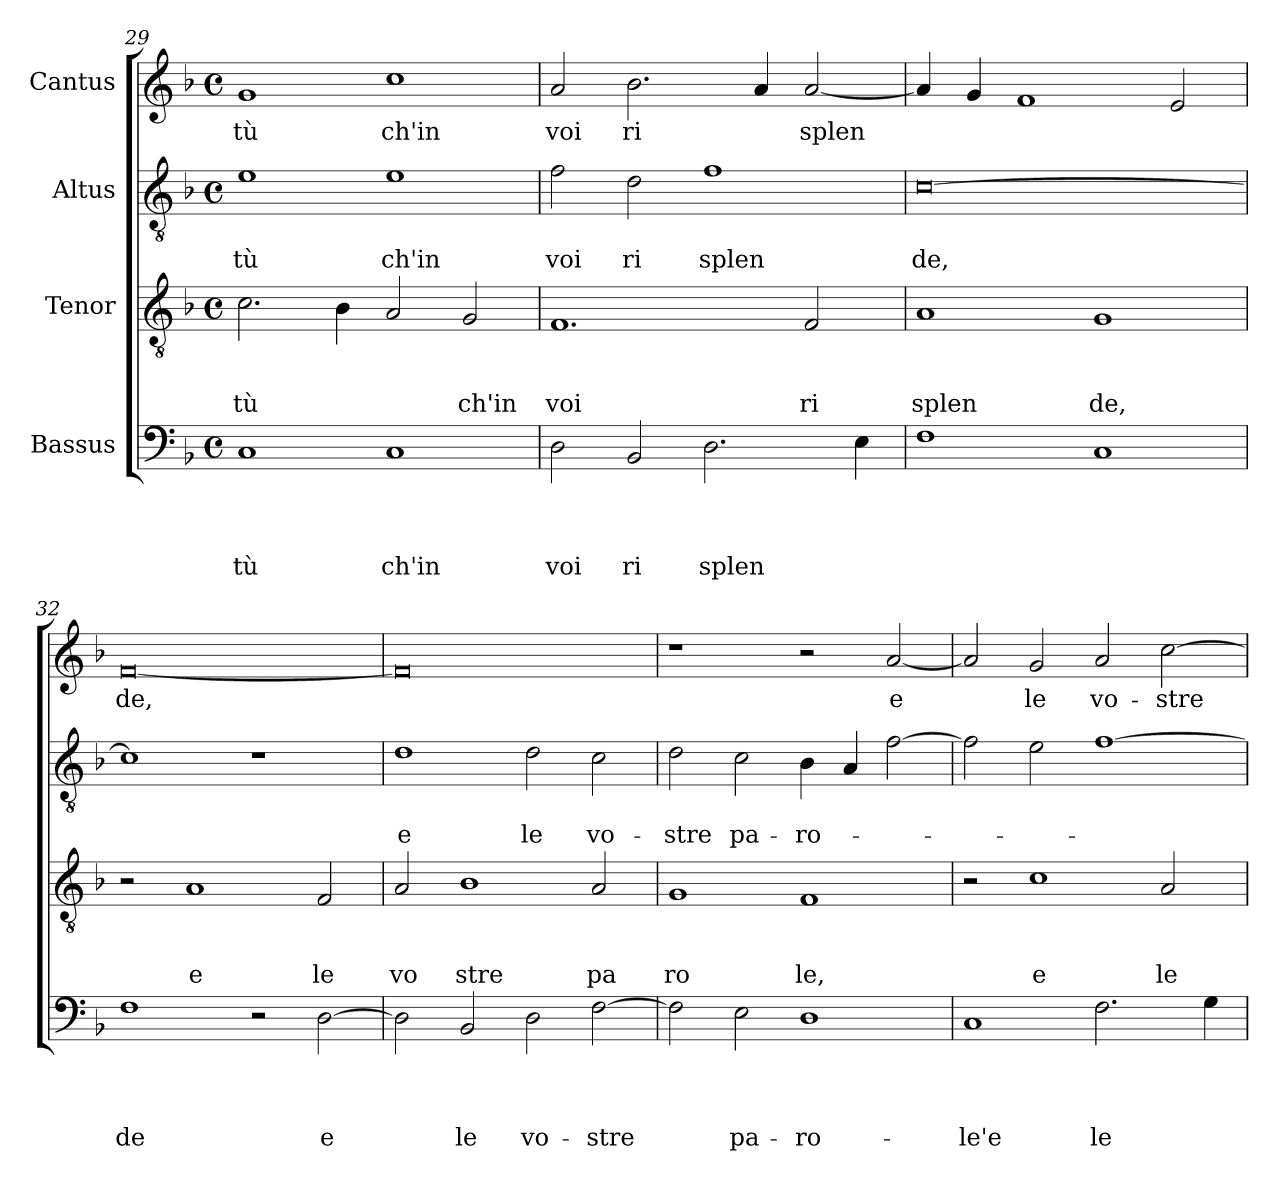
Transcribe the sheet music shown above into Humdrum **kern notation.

**kern	**text	**text	**text	**text	**kern	**text	**text	**text	**kern	**text	**text	**kern	**text
*part4	*part4	*part4	*part4	*part4	*part3	*part3	*part3	*part3	*part2	*part2	*part2	*part1	*part1
*staff4	*staff4	*staff4	*staff4	*staff4	*staff3	*staff3	*staff3	*staff3	*staff2	*staff2	*staff2	*staff1	*staff1
*I"Bassus	*	*	*	*	*I"Tenor	*	*	*	*I"Altus	*	*	*I"Cantus	*
*clefF4	*	*	*	*	*clefGv2	*	*	*	*clefGv2	*	*	*clefG2	*
*k[b-]	*	*	*	*	*k[b-]	*	*	*	*k[b-]	*	*	*k[b-]	*
*F:	*	*	*	*	*F:	*	*	*	*F:	*	*	*F:	*
*M4/4	*	*	*	*	*M4/4	*	*	*	*M4/4	*	*	*M4/4	*
*met(c)	*	*	*	*	*met(c)	*	*	*	*met(c)	*	*	*met(c)	*
=29	=29	=29	=29	=29	=29	=29	=29	=29	=29	=29	=29	=29	=29
!	!	!	!	!LO:LY:b	!	!	!	!LO:LY:b	!	!	!LO:LY:b	!	!LO:LY:b
1C	.	.	.	tù	2.c\	.	.	tù	1e	.	tù	1g	tù
.	.	.	.	.	4B-\	.	.	.	.	.	.	.	.
!	!	!	!	!LO:LY:b	!	!	!	!	!	!	!LO:LY:b	!	!LO:LY:b
1C	.	.	.	ch'in	2A/	.	.	.	1e	.	ch'in	1cc	ch'in
!	!	!	!	!	!	!	!	!LO:LY:b	!	!	!	!	!
.	.	.	.	.	2G/	.	.	ch'in	.	.	.	.	.
=30	=30	=30	=30	=30	=30	=30	=30	=30	=30	=30	=30	=30	=30
!	!	!	!	!LO:LY:b	!	!	!	!LO:LY:b	!	!	!LO:LY:b	!	!LO:LY:b
2D\	.	.	.	voi	1.F	.	.	voi	2f\	.	voi	2a/	voi
!	!	!	!	!LO:LY:b	!	!	!	!	!	!	!LO:LY:b	!	!LO:LY:b
2BB-/	.	.	.	ri	.	.	.	.	2d\	.	ri	2.b-\	ri
!	!	!	!	!LO:LY:b	!	!	!	!	!	!	!LO:LY:b	!	!
2.D\	.	.	.	splen	.	.	.	.	1f	.	splen	.	.
.	.	.	.	.	.	.	.	.	.	.	.	4a/	.
!	!	!	!	!	!	!	!	!LO:LY:b	!	!	!	!	!LO:LY:b
.	.	.	.	.	2F/	.	.	ri	.	.	.	[<2a/	splen
4E\	.	.	.	.	.	.	.	.	.	.	.	.	.
!!LO:LB:g=z
=31	=31	=31	=31	=31	=31	=31	=31	=31	=31	=31	=31	=31	=31
!	!	!	!	!	!	!	!	!LO:LY:b	!	!	!LO:LY:b	!	!
1F	.	.	.	.	1A	.	.	splen	[>0c	.	de,	4a/]	.
.	.	.	.	.	.	.	.	.	.	.	.	4g/	.
.	.	.	.	.	.	.	.	.	.	.	.	1f	.
!	!	!	!	!	!	!	!	!LO:LY:b	!	!	!	!	!
1C	.	.	.	.	1G	.	.	de,	.	.	.	.	.
.	.	.	.	.	.	.	.	.	.	.	.	2e/	.
=32	=32	=32	=32	=32	=32	=32	=32	=32	=32	=32	=32	=32	=32
!	!	!	!	!LO:LY:b	!	!	!	!	!	!	!	!	!LO:LY:b
1F	.	.	.	de	2r	.	.	.	1c]	.	.	[<0f	de,
!	!	!	!	!	!	!	!	!LO:LY:b	!	!	!	!	!
.	.	.	.	.	1A	.	.	e	.	.	.	.	.
2r	.	.	.	.	.	.	.	.	1r	.	.	.	.
!	!	!	!	!LO:LY:b	!	!	!	!LO:LY:b	!	!	!	!	!
[>2D\	.	.	.	e	2F/	.	.	le	.	.	.	.	.
=33	=33	=33	=33	=33	=33	=33	=33	=33	=33	=33	=33	=33	=33
!	!	!	!	!	!	!	!	!LO:LY:b	!	!	!LO:LY:b	!	!
2D\]	.	.	.	.	2A/	.	.	vo	1d	.	e	0f]	.
!	!	!	!	!LO:LY:b	!	!	!	!LO:LY:b	!	!	!	!	!
2BB-/	.	.	.	le	1B-	.	.	stre	.	.	.	.	.
!	!	!	!	!LO:LY:b	!	!	!	!	!	!	!LO:LY:b	!	!
2D\	.	.	.	vo-	.	.	.	.	2d\	.	le	.	.
!	!	!	!	!LO:LY:b	!	!	!	!LO:LY:b	!	!	!LO:LY:b	!	!
[>2F\	.	.	.	-stre	2A/	.	.	pa	2c\	.	vo-	.	.
=34	=34	=34	=34	=34	=34	=34	=34	=34	=34	=34	=34	=34	=34
!	!	!	!	!	!	!	!	!LO:LY:b	!	!	!LO:LY:b	!	!
2F\]	.	.	.	.	1G	.	.	ro	2d\	.	-stre	1r	.
!	!	!	!	!LO:LY:b	!	!	!	!	!	!	!LO:LY:b	!	!
2E\	.	.	.	pa-	.	.	.	.	2c\	.	pa-	.	.
!	!	!	!	!LO:LY:b	!	!	!	!LO:LY:b	!	!	!LO:LY:b	!	!
1D	.	.	.	-ro-	1F	.	.	le,	4B-\	.	-ro-	2r	.
.	.	.	.	.	.	.	.	.	4A/	.	.	.	.
!	!	!	!	!	!	!	!	!	!	!	!	!	!LO:LY:b
.	.	.	.	.	.	.	.	.	[>2f\	.	.	[<2a/	e
=35	=35	=35	=35	=35	=35	=35	=35	=35	=35	=35	=35	=35	=35
!	!	!	!	!LO:LY:b	!	!	!	!	!	!	!	!	!
1C	.	.	.	-le'e	2r	.	.	.	2f\]	.	.	2a/]	.
!	!	!	!	!	!	!	!	!LO:LY:b	!	!	!	!	!LO:LY:b
.	.	.	.	.	1c	.	.	e	2e\	.	.	2g/	le
!	!	!	!	!LO:LY:b	!	!	!	!	!	!	!	!	!LO:LY:b
2.F\	.	.	.	le	.	.	.	.	[>1f	.	.	2a/	vo-
!	!	!	!	!	!	!	!	!LO:LY:b	!	!	!	!	!LO:LY:b
.	.	.	.	.	2A/	.	.	le	.	.	.	[>2cc\	-stre
4G\	.	.	.	.	.	.	.	.	.	.	.	.	.
=	=	=	=	=	=	=	=	=	=	=	=	=	=
*-	*-	*-	*-	*-	*-	*-	*-	*-	*-	*-	*-	*-	*-
